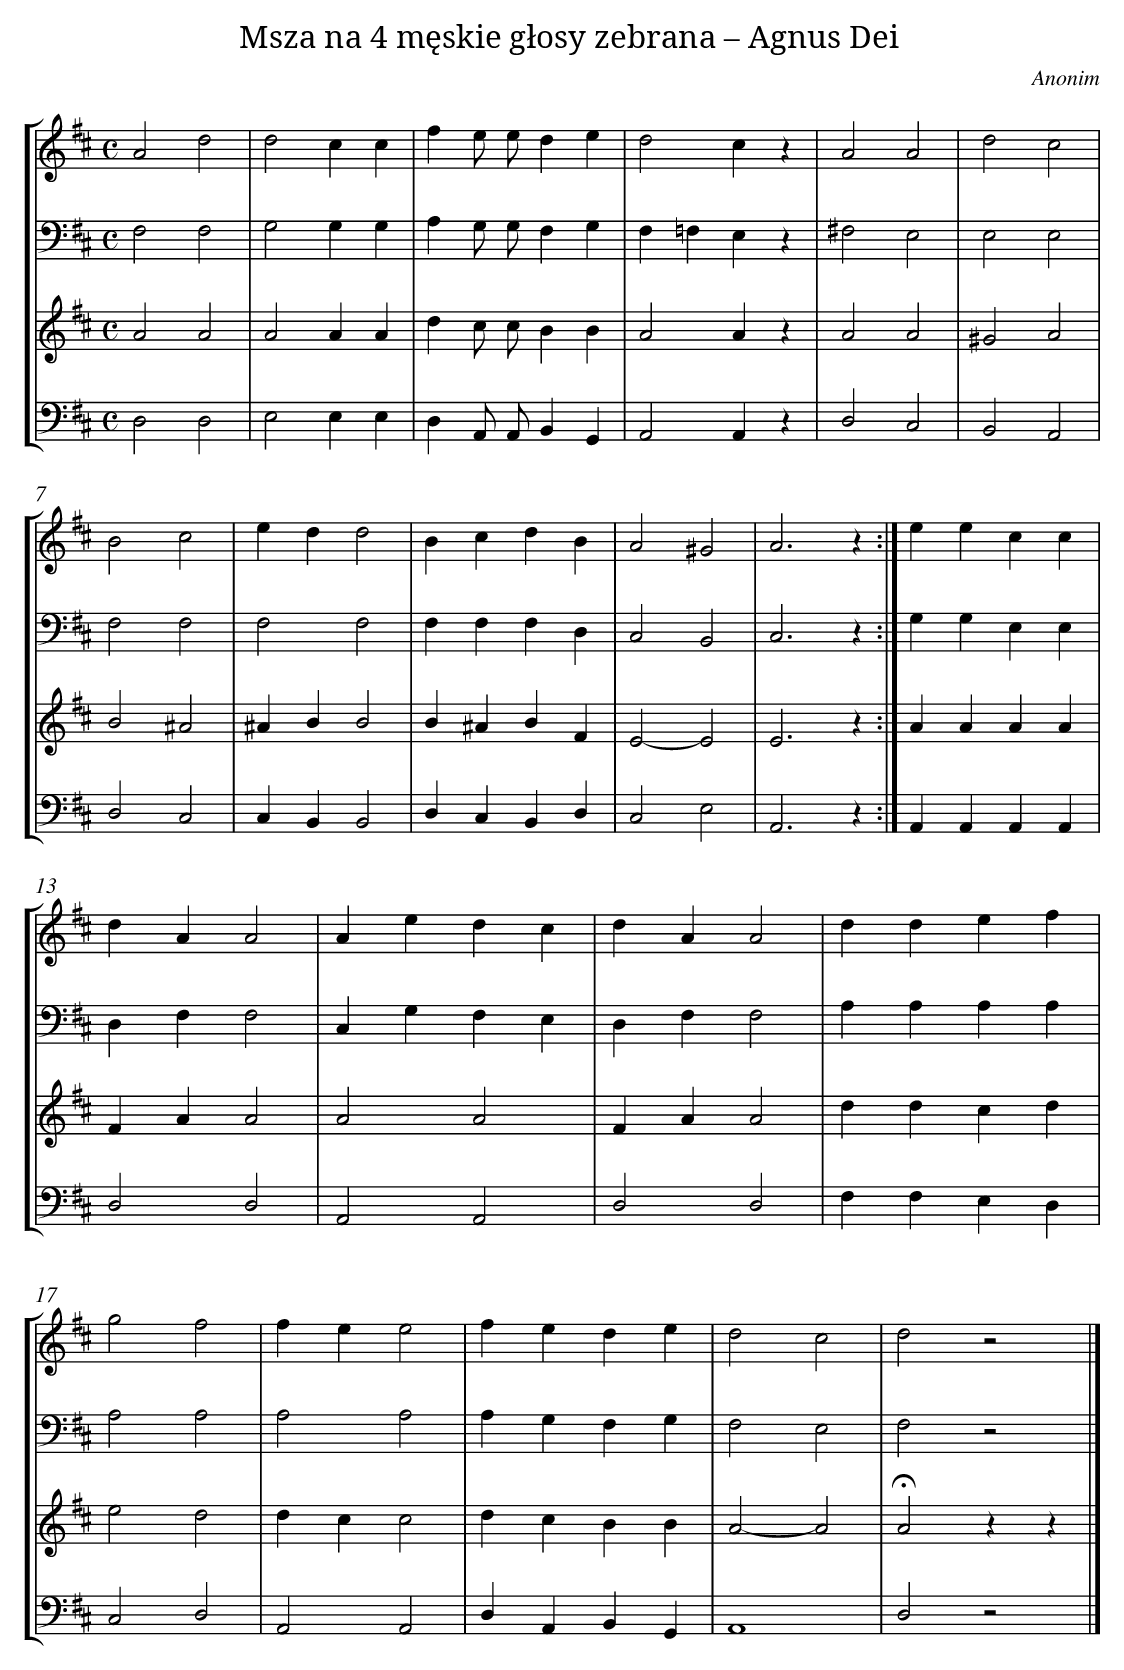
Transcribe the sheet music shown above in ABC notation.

X:1
T: Msza na 4 męskie głosy zebrana – Agnus Dei
C: Anonim
L: 1/4
M: C
%%staves [1 2 3 4]
V: 1 clef=treble
V: 2 clef=bass
V: 3 clef=treble
V: 4 clef=bass
K: D
[V:1] A2d2 |
[V:2] F,2F,2 |
[V:3] A2A2 |
[V:4] D,2D,2 |
[V:1] d2cc |
[V:2] G,2G,G, |
[V:3] A2AA |
[V:4] E,2E,E, |
[V:1] fe/ e/de |
[V:2] A,G,/ G,/F,G, |
[V:3] dc/ c/BB |
[V:4] D,A,,/ A,,/B,,G,, |
[V:1] d2cz |
[V:2] F,=F,E,z |
[V:3] A2Az |
[V:4] A,,2A,,z |
[V:1] A2A2 |
[V:2] ^F,2E,2 |
[V:3] A2A2 |
[V:4] D,2C,2 |
[V:1] d2c2 |
[V:2] E,2E,2 |
[V:3] ^G2A2 |
[V:4] B,,2A,,2 |
[V:1] B2c2 |
[V:2] F,2F,2 |
[V:3] B2^A2 |
[V:4] D,2C,2 |
[V:1] edd2 |
[V:2] F,2F,2 |
[V:3] ^ABB2 |
[V:4] C,B,,B,,2 |
[V:1] BcdB |
[V:2] F,F,F,D, |
[V:3] B^ABF |
[V:4] D,C,B,,D, |
[V:1] A2^G2 |
[V:2] C,2B,,2 |
[V:3] E2-E2 |
[V:4] C,2E,2 |
[V:1] A3z :|]
[V:2] C,3z :|]
[V:3] E3z :|]
[V:4] A,,3z :|]
[V:1] eecc |
[V:2] G,G,E,E, |
[V:3] AAAA |
[V:4] A,,A,,A,,A,, |
[V:1] dAA2 |
[V:2] D,F,F,2 |
[V:3] FAA2 |
[V:4] D,2D,2 |
[V:1] Aedc |
[V:2] C,G,F,E, |
[V:3] A2A2 |
[V:4] A,,2A,,2 |
[V:1] dAA2 |
[V:2] D,F,F,2 |
[V:3] FAA2 |
[V:4] D,2D,2 |
[V:1] ddef |
[V:2] A,A,A,A, |
[V:3] ddcd |
[V:4] F,F,E,D, |
[V:1] g2f2 |
[V:2] A,2A,2 |
[V:3] e2d2 |
[V:4] C,2D,2 |
[V:1] fee2 |
[V:2] A,2A,2 |
[V:3] dcc2 |
[V:4] A,,2A,,2 |
[V:1] fede |
[V:2] A,G,F,G, |
[V:3] dcBB |
[V:4] D,A,,B,,G,, |
[V:1] d2c2 |
[V:2] F,2E,2 |
[V:3] A2-A2 |
[V:4] A,,4 |
[V:1] d2z2 |]
[V:2] F,2z2 |]
[V:3] !fermata!A2zz |]
[V:4] D,2z2 |]
